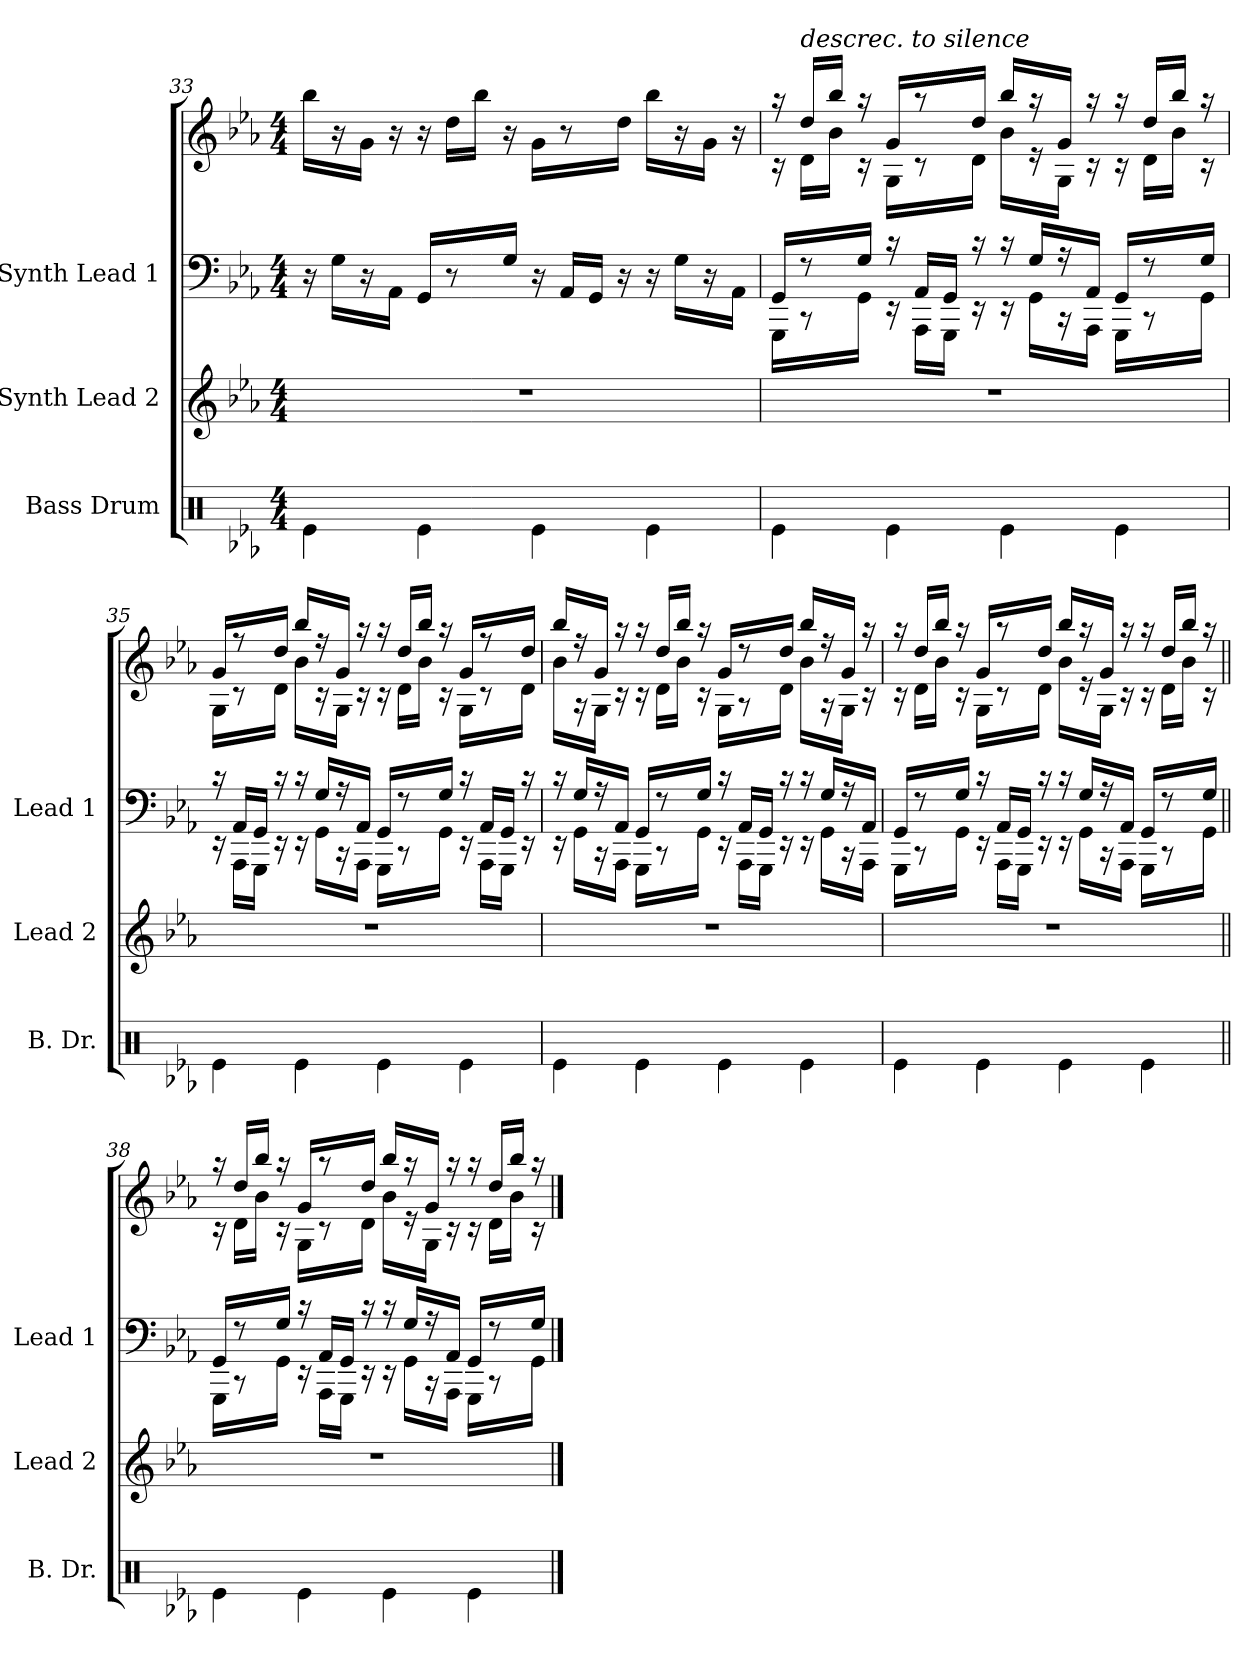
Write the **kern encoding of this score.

**kern	**kern	**kern	**kern
*part3	*part2	*part1	*part1
*staff4	*staff3	*staff2	*staff1
*I"Bass Drum	*I"Synth Lead 2	*I"Synth Lead 1	*
*I'B. Dr.	*I'Lead 2	*I'Lead 1	*
*clefX	*clefG2	*clefF4	*clefG2
*k[b-e-a-]	*k[b-e-a-]	*k[b-e-a-]	*k[b-e-a-]
*c:	*c:	*c:	*c:
*M4/4	*M4/4	*M4/4	*M4/4
=33	=33	=33	=33
4Re\	1r	16r	16bb-\KL
.	.	16G\KL	16r
.	.	16r	16g\Jk
.	.	16AA-\Jk	16r
4Re\	.	16GG/KL	16r
.	.	8r	16dd\LL
.	.	.	16bb-\JJ
.	.	16G/Jk	16r
4Re\	.	16r	16g\KL
.	.	16AA-/LL	8r
.	.	16GG/JJ	.
.	.	16r	16dd\Jk
4Re\	.	16r	16bb-\KL
.	.	16G\KL	16r
.	.	16r	16g\Jk
.	.	16AA-\Jk	16r
=34	=34	=34	=34
*	*	*^	*^
4Re\	1r	16GG/KL	16GGG\KL	16raa	16rc
!	!	!	!	!LO:TX:a:i:t=descrec. to silence	!
.	.	8r	8r	16dd/LL	16d\LL
.	.	.	.	16bb-/JJ	16b-\JJ
.	.	16G/Jk	16GG\Jk	16raa	16rc
4Re\	.	16rc	16rEE	16g/KL	16G\KL
.	.	16AA-/LL	16AAA-\LL	8r	8r
.	.	16GG/JJ	16GGG\JJ	.	.
.	.	16rc	16rEE	16dd/Jk	16d\Jk
4Re\	.	16rc	16rEE	16bb-/KL	16b-\KL
.	.	16G/KL	16GG\KL	16r	16r
.	.	16r	16r	16g/Jk	16G\Jk
.	.	16AA-/Jk	16AAA-\Jk	16raa	16rc
4Re\	.	16GG/KL	16GGG\KL	16raa	16rc
.	.	8r	8r	16dd/LL	16d\LL
.	.	.	.	16bb-/JJ	16b-\JJ
.	.	16G/Jk	16GG\Jk	16raa	16rc
!!LO:LB:g=z	!!
=35	=35	=35	=35	=35	=35
4Re\	1r	16rc	16rEE	16g/KL	16G\KL
.	.	16AA-/LL	16AAA-\LL	8r	8r
.	.	16GG/JJ	16GGG\JJ	.	.
.	.	16rc	16rEE	16dd/Jk	16d\Jk
4Re\	.	16rc	16rEE	16bb-/KL	16b-\KL
.	.	16G/KL	16GG\KL	16r	16r
.	.	16r	16r	16g/Jk	16G\Jk
.	.	16AA-/Jk	16AAA-\Jk	16raa	16rc
4Re\	.	16GG/KL	16GGG\KL	16raa	16rc
.	.	8r	8r	16dd/LL	16d\LL
.	.	.	.	16bb-/JJ	16b-\JJ
.	.	16G/Jk	16GG\Jk	16raa	16rc
4Re\	.	16rc	16rEE	16g/KL	16G\KL
.	.	16AA-/LL	16AAA-\LL	8r	8r
.	.	16GG/JJ	16GGG\JJ	.	.
.	.	16rc	16rEE	16dd/Jk	16d\Jk
=36	=36	=36	=36	=36	=36
4Re\	1r	16rc	16rEE	16bb-/KL	16b-\KL
.	.	16G/KL	16GG\KL	16r	16r
.	.	16r	16r	16g/Jk	16G\Jk
.	.	16AA-/Jk	16AAA-\Jk	16raa	16rc
4Re\	.	16GG/KL	16GGG\KL	16raa	16rc
.	.	8r	8r	16dd/LL	16d\LL
.	.	.	.	16bb-/JJ	16b-\JJ
.	.	16G/Jk	16GG\Jk	16raa	16rc
4Re\	.	16rc	16rEE	16g/KL	16G\KL
.	.	16AA-/LL	16AAA-\LL	8r	8r
.	.	16GG/JJ	16GGG\JJ	.	.
.	.	16rc	16rEE	16dd/Jk	16d\Jk
4Re\	.	16rc	16rEE	16bb-/KL	16b-\KL
.	.	16G/KL	16GG\KL	16r	16r
.	.	16r	16r	16g/Jk	16G\Jk
.	.	16AA-/Jk	16AAA-\Jk	16raa	16rc
!!LO:PB:g=z	!!
=37	=37	=37	=37	=37	=37
4Re\	1r	16GG/KL	16GGG\KL	16raa	16rc
.	.	8r	8r	16dd/LL	16d\LL
.	.	.	.	16bb-/JJ	16b-\JJ
.	.	16G/Jk	16GG\Jk	16raa	16rc
4Re\	.	16rc	16rEE	16g/KL	16G\KL
.	.	16AA-/LL	16AAA-\LL	8r	8r
.	.	16GG/JJ	16GGG\JJ	.	.
.	.	16rc	16rEE	16dd/Jk	16d\Jk
4Re\	.	16rc	16rEE	16bb-/KL	16b-\KL
.	.	16G/KL	16GG\KL	16r	16r
.	.	16r	16r	16g/Jk	16G\Jk
.	.	16AA-/Jk	16AAA-\Jk	16raa	16rc
4Re\	.	16GG/KL	16GGG\KL	16raa	16rc
.	.	8r	8r	16dd/LL	16d\LL
.	.	.	.	16bb-/JJ	16b-\JJ
.	.	16G/Jk	16GG\Jk	16raa	16rc
=38||	=38||	=38||	=38||	=38||	=38||
4Re\	1r	16GG/KL	16GGG\KL	16raa	16rc
.	.	8r	8r	16dd/LL	16d\LL
.	.	.	.	16bb-/JJ	16b-\JJ
.	.	16G/Jk	16GG\Jk	16raa	16rc
4Re\	.	16rc	16rEE	16g/KL	16G\KL
.	.	16AA-/LL	16AAA-\LL	8r	8r
.	.	16GG/JJ	16GGG\JJ	.	.
.	.	16rc	16rEE	16dd/Jk	16d\Jk
4Re\	.	16rc	16rEE	16bb-/KL	16b-\KL
.	.	16G/KL	16GG\KL	16r	16r
.	.	16r	16r	16g/Jk	16G\Jk
.	.	16AA-/Jk	16AAA-\Jk	16raa	16rc
4Re\	.	16GG/KL	16GGG\KL	16raa	16rc
.	.	8r	8r	16dd/LL	16d\LL
.	.	.	.	16bb-/JJ	16b-\JJ
.	.	16G/Jk	16GG\Jk	16raa	16rc
*	*	*v	*v	*	*
*	*	*	*v	*v
==	==	==	==
*-	*-	*-	*-
